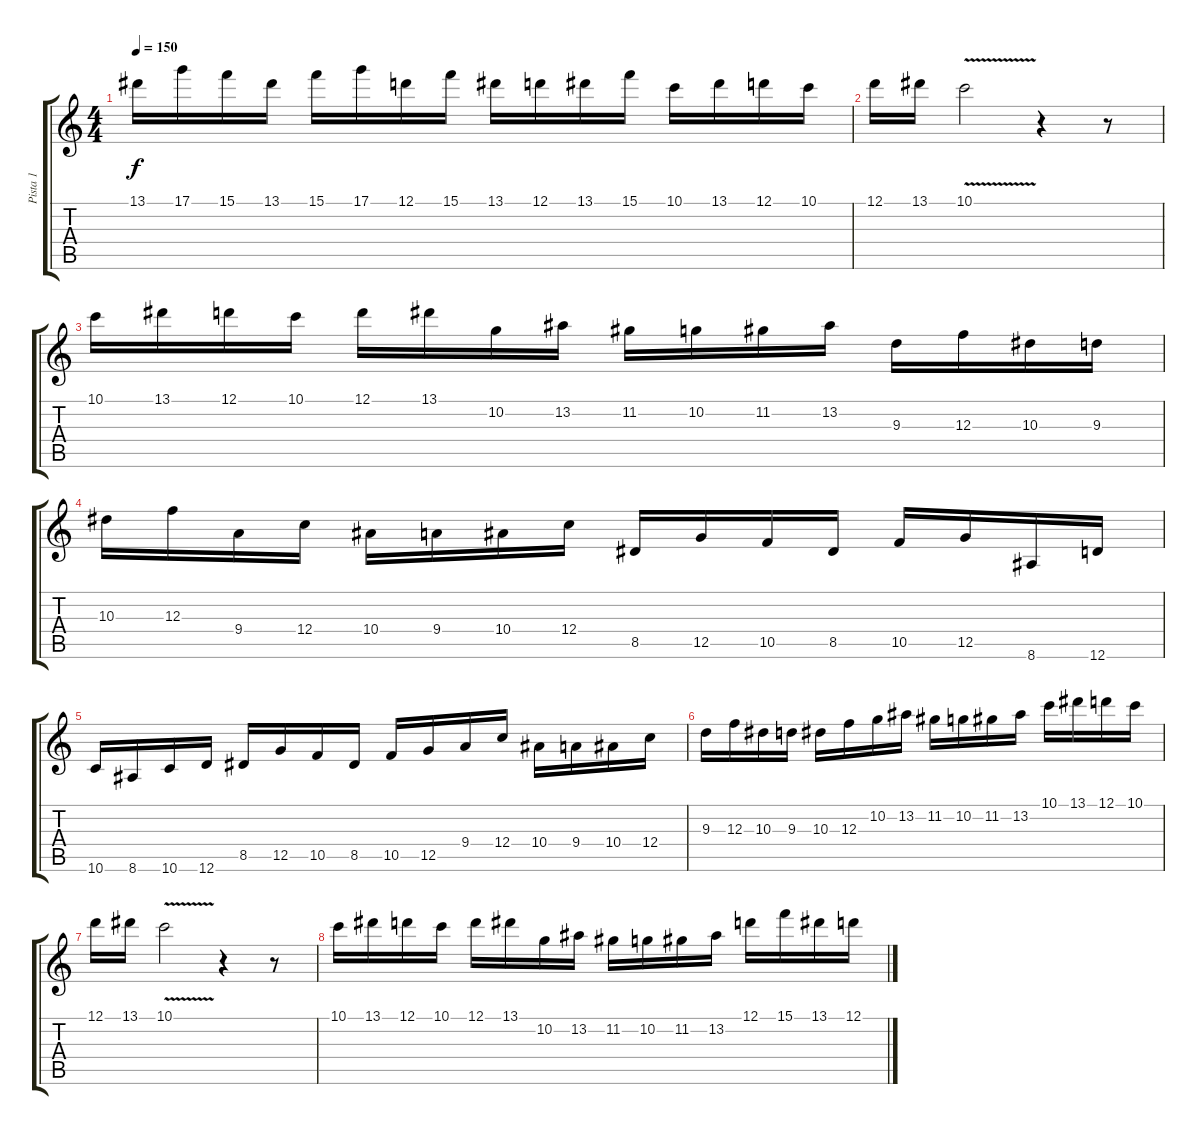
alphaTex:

\track ("Pista 1" "Pista 1") {instrument distortionguitar}
\staff {score tabs}
\tuning (D4 A3 F3 C3 G2 D2) {hide}
\ts (4 4)
\tempo 150
\clef g2
\ks c
13.1.16{dy f} 17.1.16 15.1.16 13.1.16 15.1.16 17.1.16 12.1.16 15.1.16 13.1.16 12.1.16 13.1.16 15.1.16 10.1.16 13.1.16 12.1.16 10.1.16 |
12.1.16 13.1.16 10.1{v}.2 r.4 r.8 |
10.1.16 13.1.16 12.1.16 10.1.16 12.1.16 13.1.16 10.2.16 13.2.16 11.2.16 10.2.16 11.2.16 13.2.16 9.3.16 12.3.16 10.3.16 9.3.16 |
10.3.16 12.3.16 9.4.16 12.4.16 10.4.16 9.4.16 10.4.16 12.4.16 8.5.16 12.5.16 10.5.16 8.5.16 10.5.16 12.5.16 8.6.16 12.6.16 |
10.6.16 8.6.16 10.6.16 12.6.16 8.5.16 12.5.16 10.5.16 8.5.16 10.5.16 12.5.16 9.4.16 12.4.16 10.4.16 9.4.16 10.4.16 12.4.16 |
9.3.16 12.3.16 10.3.16 9.3.16 10.3.16 12.3.16 10.2.16 13.2.16 11.2.16 10.2.16 11.2.16 13.2.16 10.1.16 13.1.16 12.1.16 10.1.16 |
12.1.16 13.1.16 10.1{v}.2 r.4 r.8 |
10.1.16 13.1.16 12.1.16 10.1.16 12.1.16 13.1.16 10.2.16 13.2.16 11.2.16 10.2.16 11.2.16 13.2.16 12.1.16 15.1.16 13.1.16 12.1.16
